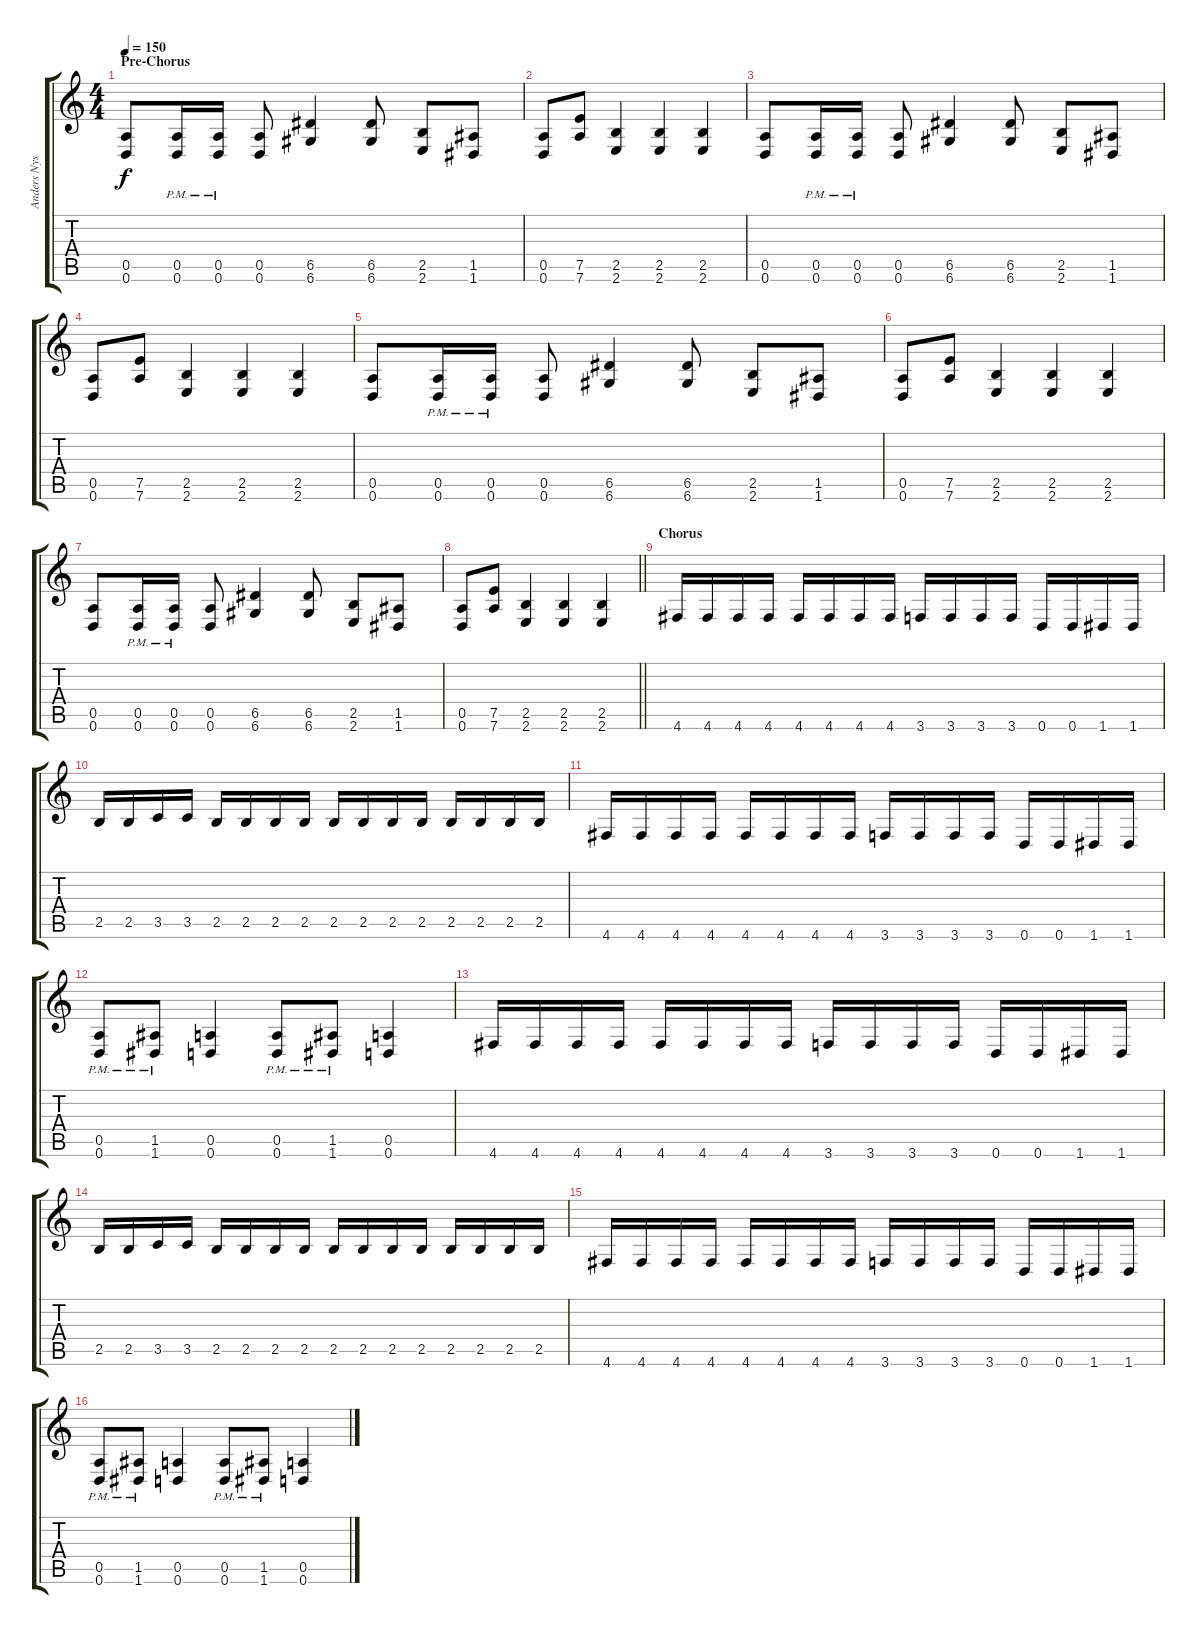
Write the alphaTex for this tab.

\track ("Anders Nyström 1" "Anders Nys") {instrument distortionguitar}
\staff {score tabs}
\tuning (E4 B3 G3 D3 A2 D2) {hide}
\ts (4 4)
\section ("" "Pre-Chorus")
\tempo 150
\clef g2
\ks c
(0.5 0.6).8{dy f} (0.5{pm} 0.6{pm}).16 (0.5{pm} 0.6{pm}).16 (0.5 0.6).8 (6.5 6.6).4 (6.5 6.6).8 (2.5 2.6).8 (1.5 1.6).8 |
(0.5 0.6).8 (7.5 7.6).8 (2.5 2.6).4 (2.5 2.6).4 (2.5 2.6).4 |
(0.5 0.6).8 (0.5{pm} 0.6{pm}).16 (0.5{pm} 0.6{pm}).16 (0.5 0.6).8 (6.5 6.6).4 (6.5 6.6).8 (2.5 2.6).8 (1.5 1.6).8 |
(0.5 0.6).8 (7.5 7.6).8 (2.5 2.6).4 (2.5 2.6).4 (2.5 2.6).4 |
(0.5 0.6).8 (0.5{pm} 0.6{pm}).16 (0.5{pm} 0.6{pm}).16 (0.5 0.6).8 (6.5 6.6).4 (6.5 6.6).8 (2.5 2.6).8 (1.5 1.6).8 |
(0.5 0.6).8 (7.5 7.6).8 (2.5 2.6).4 (2.5 2.6).4 (2.5 2.6).4 |
(0.5 0.6).8 (0.5{pm} 0.6{pm}).16 (0.5{pm} 0.6{pm}).16 (0.5 0.6).8 (6.5 6.6).4 (6.5 6.6).8 (2.5 2.6).8 (1.5 1.6).8 |
\barLineRight lightlight
(0.5 0.6).8 (7.5 7.6).8 (2.5 2.6).4 (2.5 2.6).4 (2.5 2.6).4 |
\section ("" "Chorus")
4.6.16 4.6.16 4.6.16 4.6.16 4.6.16 4.6.16 4.6.16 4.6.16 3.6.16 3.6.16 3.6.16 3.6.16 0.6.16 0.6.16 1.6.16 1.6.16 |
2.5.16 2.5.16 3.5.16 3.5.16 2.5.16 2.5.16 2.5.16 2.5.16 2.5.16 2.5.16 2.5.16 2.5.16 2.5.16 2.5.16 2.5.16 2.5.16 |
4.6.16 4.6.16 4.6.16 4.6.16 4.6.16 4.6.16 4.6.16 4.6.16 3.6.16 3.6.16 3.6.16 3.6.16 0.6.16 0.6.16 1.6.16 1.6.16 |
(0.5{pm} 0.6).8 (1.5{pm} 1.6).8 (0.5 0.6).4 (0.5{pm} 0.6).8 (1.5{pm} 1.6).8 (0.5 0.6).4 |
4.6.16 4.6.16 4.6.16 4.6.16 4.6.16 4.6.16 4.6.16 4.6.16 3.6.16 3.6.16 3.6.16 3.6.16 0.6.16 0.6.16 1.6.16 1.6.16 |
2.5.16 2.5.16 3.5.16 3.5.16 2.5.16 2.5.16 2.5.16 2.5.16 2.5.16 2.5.16 2.5.16 2.5.16 2.5.16 2.5.16 2.5.16 2.5.16 |
4.6.16 4.6.16 4.6.16 4.6.16 4.6.16 4.6.16 4.6.16 4.6.16 3.6.16 3.6.16 3.6.16 3.6.16 0.6.16 0.6.16 1.6.16 1.6.16 |
(0.5{pm} 0.6).8 (1.5{pm} 1.6).8 (0.5 0.6).4 (0.5{pm} 0.6).8 (1.5{pm} 1.6).8 (0.5 0.6).4
